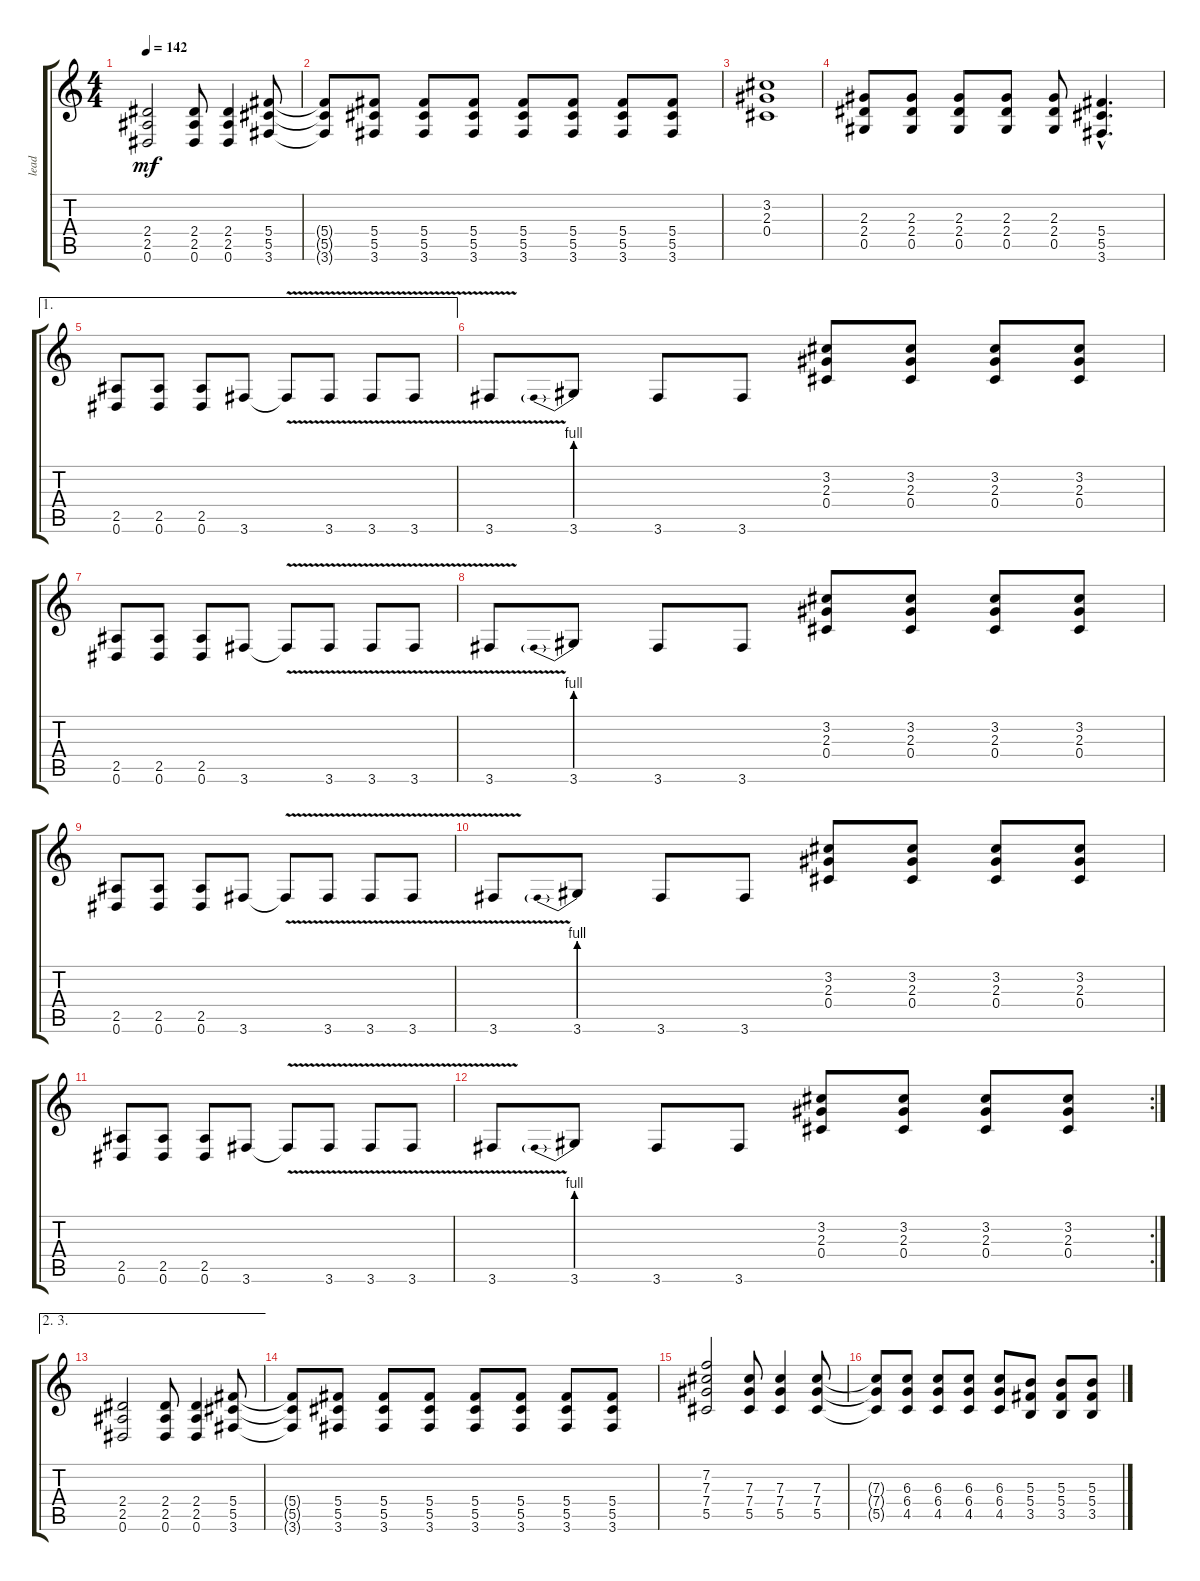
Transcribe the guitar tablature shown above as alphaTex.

\track ("lead" "lead") {instrument distortionguitar}
\staff {score tabs}
\tuning (Eb4 Bb3 Gb3 Db3 Ab2 Eb2) {hide}
\ts (4 4)
\tempo 142
\clef g2
\ks c
(2.4 2.5 0.6).2{dy mf} (2.4 2.5 0.6).8 (2.4 2.5 0.6).4 (5.4 5.5 3.6).8 |
(5.4{t} 5.5{t} 3.6{t}).8 (5.4 5.5 3.6).8 (5.4 5.5 3.6).8 (5.4 5.5 3.6).8 (5.4 5.5 3.6).8 (5.4 5.5 3.6).8 (5.4 5.5 3.6).8 (5.4 5.5 3.6).8 |
(3.2 2.3 0.4).1 |
(2.3 2.4 0.5).8 (2.3 2.4 0.5).8 (2.3 2.4 0.5).8 (2.3 2.4 0.5).8 (2.3 2.4 0.5).8 (5.4{hac} 5.5{hac} 3.6{hac}).4{d} |
\ae 1
(2.5 0.6).8 (2.5 0.6).8 (2.5 0.6).8 3.6.8 3.6{v t}.8 3.6{v}.8 3.6{v}.8 3.6{v}.8 |
3.6{v}.8 3.6{be (prebend 0 4 60 4)}.8 3.6.8 3.6.8 (3.2 2.3 0.4).8 (3.2 2.3 0.4).8 (3.2 2.3 0.4).8 (3.2 2.3 0.4).8 |
(2.5 0.6).8 (2.5 0.6).8 (2.5 0.6).8 3.6.8 3.6{v t}.8 3.6{v}.8 3.6{v}.8 3.6{v}.8 |
3.6{v}.8 3.6{be (prebend 0 4 60 4)}.8 3.6.8 3.6.8 (3.2 2.3 0.4).8 (3.2 2.3 0.4).8 (3.2 2.3 0.4).8 (3.2 2.3 0.4).8 |
(2.5 0.6).8 (2.5 0.6).8 (2.5 0.6).8 3.6.8 3.6{v t}.8 3.6{v}.8 3.6{v}.8 3.6{v}.8 |
3.6{v}.8 3.6{be (prebend 0 4 60 4)}.8 3.6.8 3.6.8 (3.2 2.3 0.4).8 (3.2 2.3 0.4).8 (3.2 2.3 0.4).8 (3.2 2.3 0.4).8 |
(2.5 0.6).8 (2.5 0.6).8 (2.5 0.6).8 3.6.8 3.6{v t}.8 3.6{v}.8 3.6{v}.8 3.6{v}.8 |
\rc 2
3.6{v}.8 3.6{be (prebend 0 4 60 4)}.8 3.6.8 3.6.8 (3.2 2.3 0.4).8 (3.2 2.3 0.4).8 (3.2 2.3 0.4).8 (3.2 2.3 0.4).8 |
\ae (2 3)
(2.4 2.5 0.6).2 (2.4 2.5 0.6).8 (2.4 2.5 0.6).4 (5.4 5.5 3.6).8 |
(5.4{t} 5.5{t} 3.6{t}).8 (5.4 5.5 3.6).8 (5.4 5.5 3.6).8 (5.4 5.5 3.6).8 (5.4 5.5 3.6).8 (5.4 5.5 3.6).8 (5.4 5.5 3.6).8 (5.4 5.5 3.6).8 |
(7.2 7.3 7.4 5.5).2 (7.3 7.4 5.5).8 (7.3 7.4 5.5).4 (7.3 7.4 5.5).8 |
(7.3{t} 7.4{t} 5.5{t}).8 (6.3 6.4 4.5).8 (6.3 6.4 4.5).8 (6.3 6.4 4.5).8 (6.3 6.4 4.5).8 (5.3 5.4 3.5).8 (5.3 5.4 3.5).8 (5.3 5.4 3.5).8
